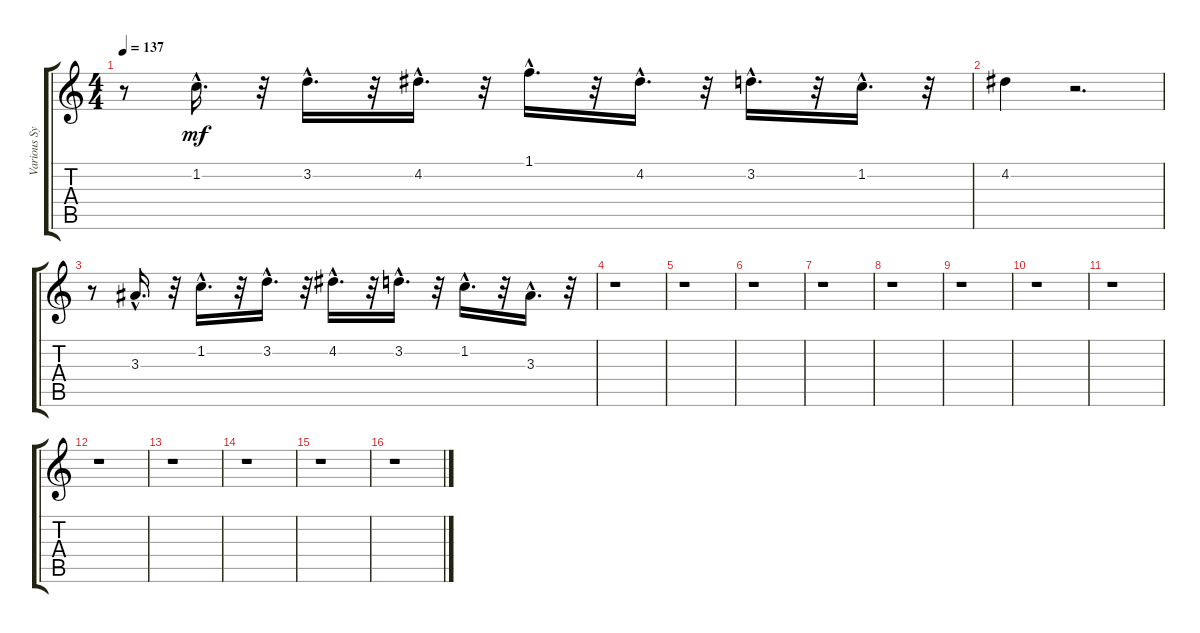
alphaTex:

\track ("Various Synth Fillers" "Various Sy") {instrument distortionguitar}
\staff {score tabs}
\tuning (E4 B3 G3 D3 A2 E2) {hide}
\ts (4 4)
\tempo 137
\clef g2
\ks c
r.8{dy mf} 1.2{hac}.16{d} r.32 3.2{hac}.16{d} r.32 4.2{hac}.16{d} r.32 1.1{hac}.16{d} r.32 4.2{hac}.16{d} r.32 3.2{hac}.16{d} r.32 1.2{hac}.16{d} r.32 |
4.2.4 r.2{d} |
r.8 3.3{hac}.16{d} r.32 1.2{hac}.16{d} r.32 3.2{hac}.16{d} r.32 4.2{hac}.16{d} r.32 3.2{hac}.16{d} r.32 1.2{hac}.16{d} r.32 3.3{hac}.16{d} r.32 |
r.1 |
r.1 |
r.1 |
r.1 |
r.1 |
r.1 |
r.1 |
r.1 |
r.1 |
r.1 |
r.1 |
r.1 |
r.1
